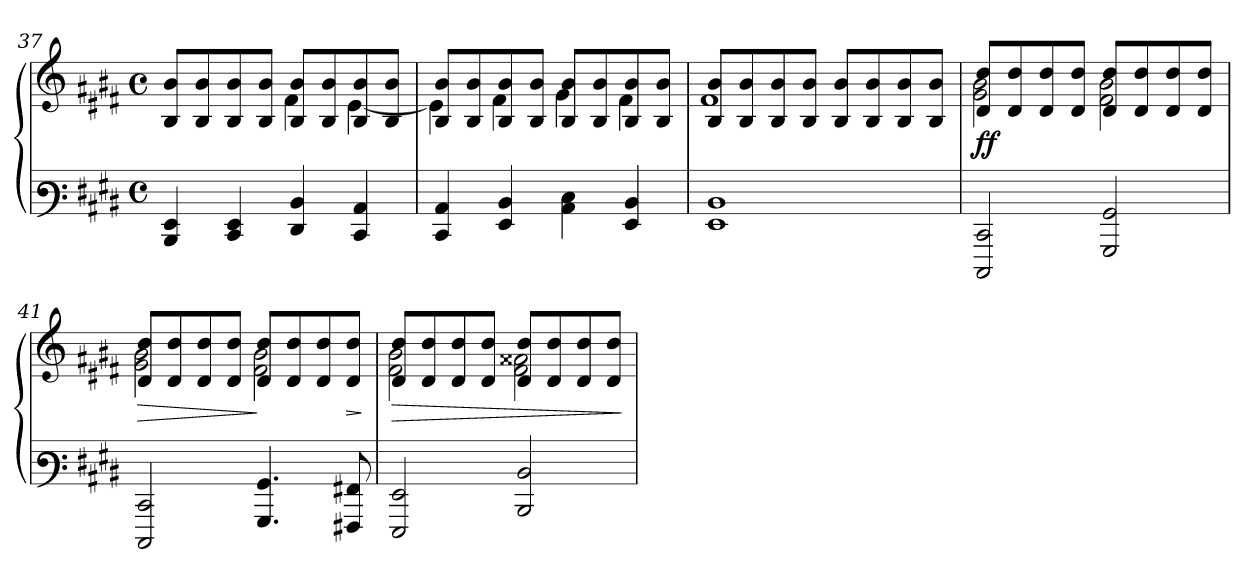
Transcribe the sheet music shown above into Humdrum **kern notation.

**kern	**kern	**dynam
*part1	*part1	*part1
*staff2	*staff1	*staff1/2
*clefF3	*clefG3	*
*k[f#c#g#d#]	*k[f#c#g#d#]	*
*M4/4	*M4/4	*
*met(c)	*met(c)	*
=37	=37	=37
*	*^	*
4DD#/ 4GG#/	8G#/ 8g#/L	2ryy	.
.	8G#/ 8g#/	.	.
4EE/ 4GG#/	8G#/ 8g#/	.	.
.	8G#/ 8g#/J	.	.
4FF#/ 4D#/	8G#/ 8g#/L	4d#\	.
.	8G#/ 8g#/	.	.
4EE/ 4C#/	8G#/ 8g#/	[>4c#\	.
.	8G#/ 8g#/J	.	.
=38	=38	=38	=38
4EE/ 4C#/	8G#/ 8g#/L	4c#\]	.
.	8G#/ 8g#/	.	.
4GG#/ 4D#/	8G#/ 8g#/	4d#\	.
.	8G#/ 8g#/J	.	.
4C#\ 4E\	8G#/ 8g#/L	4e\	.
.	8G#/ 8g#/	.	.
4GG#/ 4D#/	8G#/ 8g#/	4d#\	.
.	8G#/ 8g#/J	.	.
=39	=39	=39	=39
*^	*	*	*
1D#	1GG#	8G#/ 8g#/L	1d#	.
.	.	8G#/ 8g#/	.	.
.	.	8G#/ 8g#/	.	.
.	.	8G#/ 8g#/J	.	.
.	.	8G#/ 8g#/L	.	.
.	.	8G#/ 8g#/	.	.
.	.	8G#/ 8g#/	.	.
.	.	8G#/ 8g#/J	.	.
*v	*v	*	*	*
!!LO:LB:g=z	!!
=40	=40	=40	=40
!	!	!	!LO:DY:b
!	!	!	!LO:DY:n=1:b
2EEE/ 2EE/	8B/ 8b/L	2e\ 2g#\	f f
.	8B/ 8b/	.	.
.	8B/ 8b/	.	.
.	8B/ 8b/J	.	.
2BBB/ 2BB/	8B/ 8b/L	2d#\ 2g#\	.
.	8B/ 8b/	.	.
.	8B/ 8b/	.	.
.	8B/ 8b/J	.	.
=41	=41	=41	=41
!	!	!	!LO:HP:b
2EEE/ 2EE/	8B/ 8b/L	2e\ 2g#\	>
.	8B/ 8b/	.	.
.	8B/ 8b/	.	.
.	8B/ 8b/J	.	.
4.BBB/ 4.BB/	8B/ 8b/L	2d#\ 2g#\	]
.	8B/ 8b/	.	.
.	8B/ 8b/	.	.
!	!	!	!LO:HP:b
8AAA#X/ 8AA#X/	8B/ 8b/J	.	>
*	*v	*v	*
.	.	]
=42	=42	=42
*	*^	*
!	!	!	!LO:HP:b
2GGG#/ 2GG#/	8B/ 8b/L	2d#\ 2g#\	>
.	8B/ 8b/	.	.
.	8B/ 8b/	.	.
.	8B/ 8b/J	.	.
2DD#/ 2D#/	8B/ 8b/L	2d#\ 2f##X\	.
.	8B/ 8b/	.	.
.	8B/ 8b/	.	.
.	8B/ 8b/J	.	.
*	*v	*v	*
.	.	]
=	=	=
*-	*-	*-
